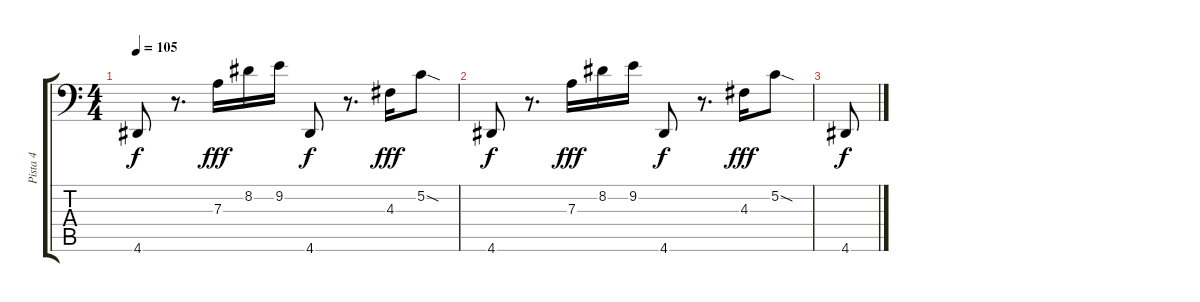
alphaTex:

\track ("Pista 4" "Pista 4") {instrument electricbassfinger}
\staff {score tabs}
\tuning (C3 G2 D2 A1 E1 B0) {hide}
\ts (4 4)
\tempo 105
\clef f4
\ks c
4.6.8{dy f} r.8{d} 7.3.16{dy fff} 8.2.16 9.2.16 4.6.8{dy f} r.8{d} 4.3.16{dy fff} 5.2{sod}.8 |
4.6.8{dy f} r.8{d} 7.3.16{dy fff} 8.2.16 9.2.16 4.6.8{dy f} r.8{d} 4.3.16{dy fff} 5.2{sod}.8 |
4.6.8{dy f}
